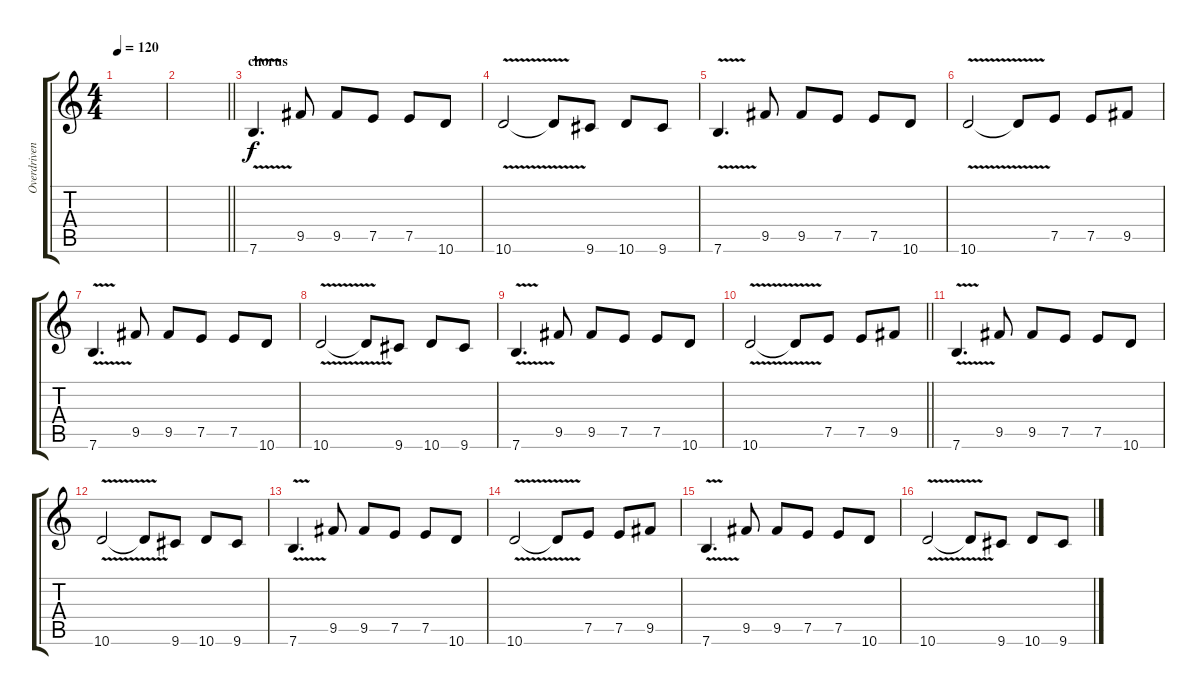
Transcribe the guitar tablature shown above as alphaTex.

\track ("Overdriven Guitar" "Overdriven") {instrument overdrivenguitar}
\staff {score tabs}
\tuning (E4 B3 G3 D3 A2 E2) {hide}
\ts (4 4)
\tempo 120
\clef g2
\ks c
|
\barLineRight lightlight
|
\section ("" "chorus")
7.6{v}.4{d} 9.5.8 9.5.8 7.5.8 7.5.8 10.6.8 |
10.6{v}.2 10.6{t}.8 9.6.8 10.6.8 9.6.8 |
7.6{v}.4{d} 9.5.8 9.5.8 7.5.8 7.5.8 10.6.8 |
10.6{v}.2 10.6{t}.8 7.5.8 7.5.8 9.5.8 |
7.6{v}.4{d} 9.5.8 9.5.8 7.5.8 7.5.8 10.6.8 |
10.6{v}.2 10.6{t}.8 9.6.8 10.6.8 9.6.8 |
7.6{v}.4{d} 9.5.8 9.5.8 7.5.8 7.5.8 10.6.8 |
\barLineRight lightlight
10.6{v}.2 10.6{t}.8 7.5.8 7.5.8 9.5.8 |
7.6{v}.4{d} 9.5.8 9.5.8 7.5.8 7.5.8 10.6.8 |
10.6{v}.2 10.6{t}.8 9.6.8 10.6.8 9.6.8 |
7.6{v}.4{d} 9.5.8 9.5.8 7.5.8 7.5.8 10.6.8 |
10.6{v}.2 10.6{t}.8 7.5.8 7.5.8 9.5.8 |
7.6{v}.4{d} 9.5.8 9.5.8 7.5.8 7.5.8 10.6.8 |
10.6{v}.2 10.6{t}.8 9.6.8 10.6.8 9.6.8
